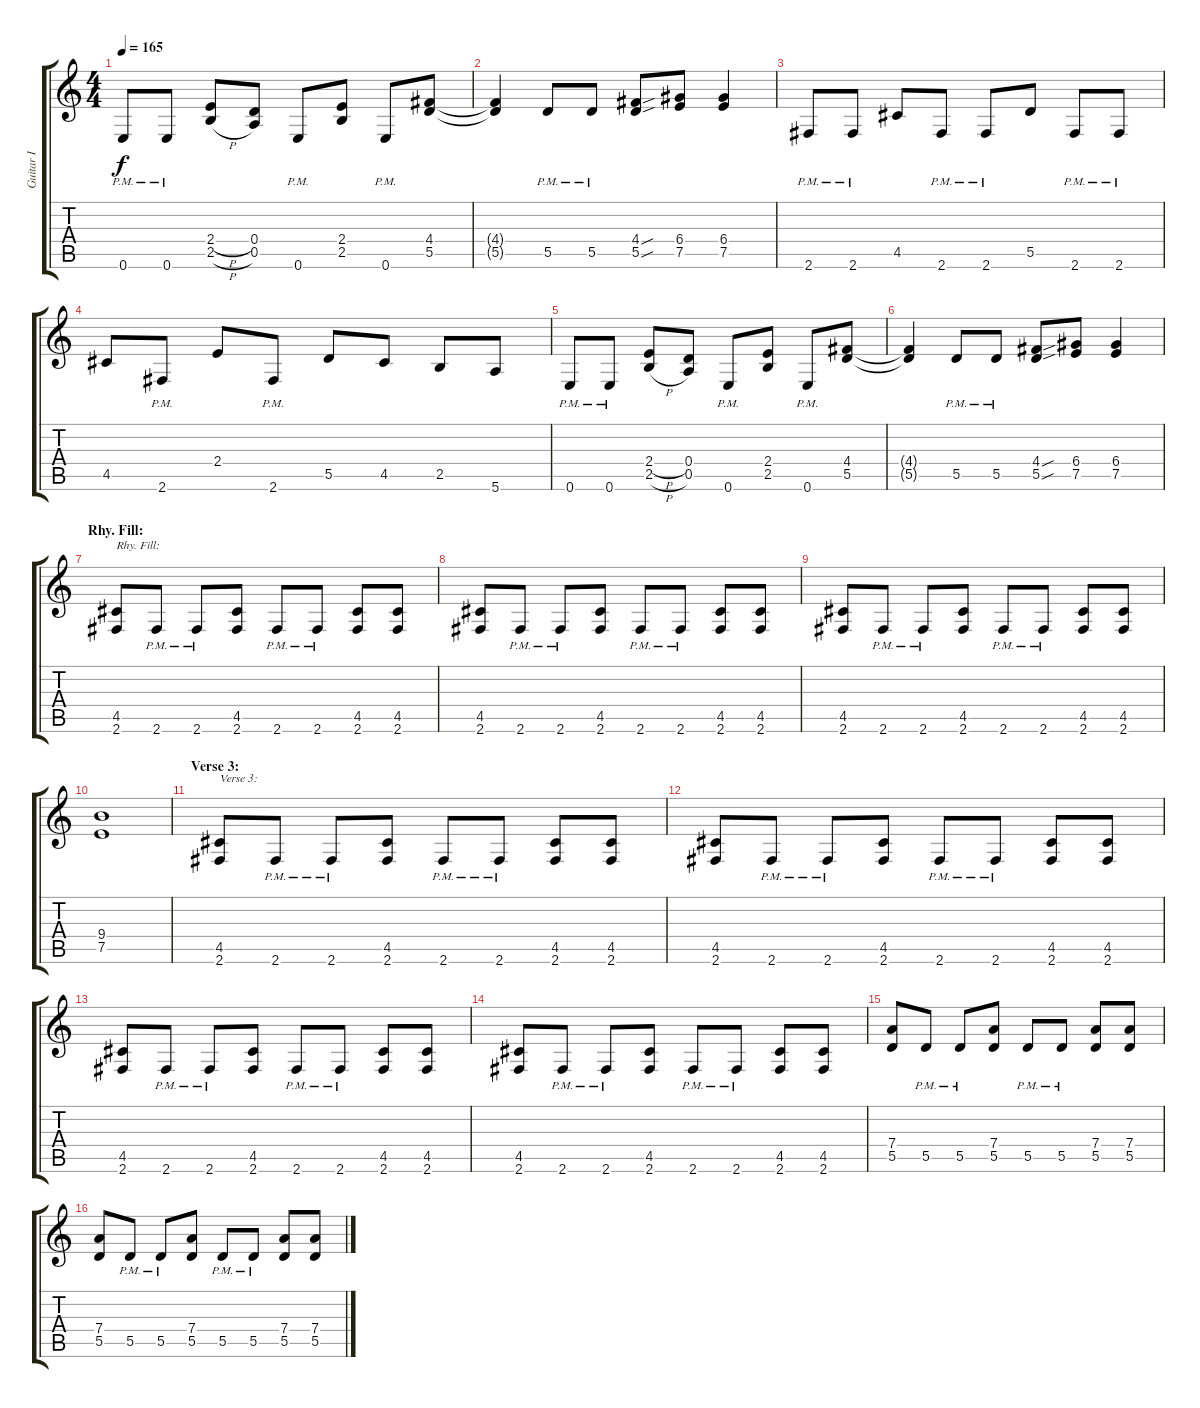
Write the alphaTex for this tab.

\track ("Guitar I" "Guitar I") {instrument distortionguitar}
\staff {score tabs}
\tuning (E4 B3 G3 D3 A2 E2) {hide}
\ts (4 4)
\tempo 165
\clef g2
\ks c
0.6{pm}.8{dy f} 0.6{pm}.8 (2.4{h} 2.5{h}).8 (0.4 0.5).8 0.6{pm}.8 (2.4 2.5).8 0.6{pm}.8 (4.4 5.5).8 |
(4.4{t} 5.5{t}).4 5.5{pm}.8 5.5{pm}.8 (4.4{sou} 5.5{sou}).8 (6.4 7.5).8 (6.4 7.5).4 |
2.6{pm}.8 2.6{pm}.8 4.5.8 2.6{pm}.8 2.6{pm}.8 5.5.8 2.6{pm}.8 2.6{pm}.8 |
4.5.8 2.6{pm}.8 2.4.8 2.6{pm}.8 5.5.8 4.5.8 2.5.8 5.6.8 |
0.6{pm}.8 0.6{pm}.8 (2.4{h} 2.5{h}).8 (0.4 0.5).8 0.6{pm}.8 (2.4 2.5).8 0.6{pm}.8 (4.4 5.5).8 |
(4.4{t} 5.5{t}).4 5.5{pm}.8 5.5{pm}.8 (4.4{sou} 5.5{sou}).8 (6.4 7.5).8 (6.4 7.5).4 |
\section ("" "Rhy. Fill:")
(4.5 2.6).8{txt "Rhy. Fill:"} 2.6{pm}.8 2.6{pm}.8 (4.5 2.6).8 2.6{pm}.8 2.6{pm}.8 (4.5 2.6).8 (4.5 2.6).8 |
(4.5 2.6).8 2.6{pm}.8 2.6{pm}.8 (4.5 2.6).8 2.6{pm}.8 2.6{pm}.8 (4.5 2.6).8 (4.5 2.6).8 |
(4.5 2.6).8 2.6{pm}.8 2.6{pm}.8 (4.5 2.6).8 2.6{pm}.8 2.6{pm}.8 (4.5 2.6).8 (4.5 2.6).8 |
(9.4 7.5).1 |
\section ("" "Verse 3:")
(4.5 2.6).8{txt "Verse 3:"} 2.6{pm}.8 2.6{pm}.8 (4.5 2.6).8 2.6{pm}.8 2.6{pm}.8 (4.5 2.6).8 (4.5 2.6).8 |
(4.5 2.6).8 2.6{pm}.8 2.6{pm}.8 (4.5 2.6).8 2.6{pm}.8 2.6{pm}.8 (4.5 2.6).8 (4.5 2.6).8 |
(4.5 2.6).8 2.6{pm}.8 2.6{pm}.8 (4.5 2.6).8 2.6{pm}.8 2.6{pm}.8 (4.5 2.6).8 (4.5 2.6).8 |
(4.5 2.6).8 2.6{pm}.8 2.6{pm}.8 (4.5 2.6).8 2.6{pm}.8 2.6{pm}.8 (4.5 2.6).8 (4.5 2.6).8 |
(7.4 5.5).8 5.5{pm}.8 5.5{pm}.8 (7.4 5.5).8 5.5{pm}.8 5.5{pm}.8 (7.4 5.5).8 (7.4 5.5).8 |
(7.4 5.5).8 5.5{pm}.8 5.5{pm}.8 (7.4 5.5).8 5.5{pm}.8 5.5{pm}.8 (7.4 5.5).8 (7.4 5.5).8
